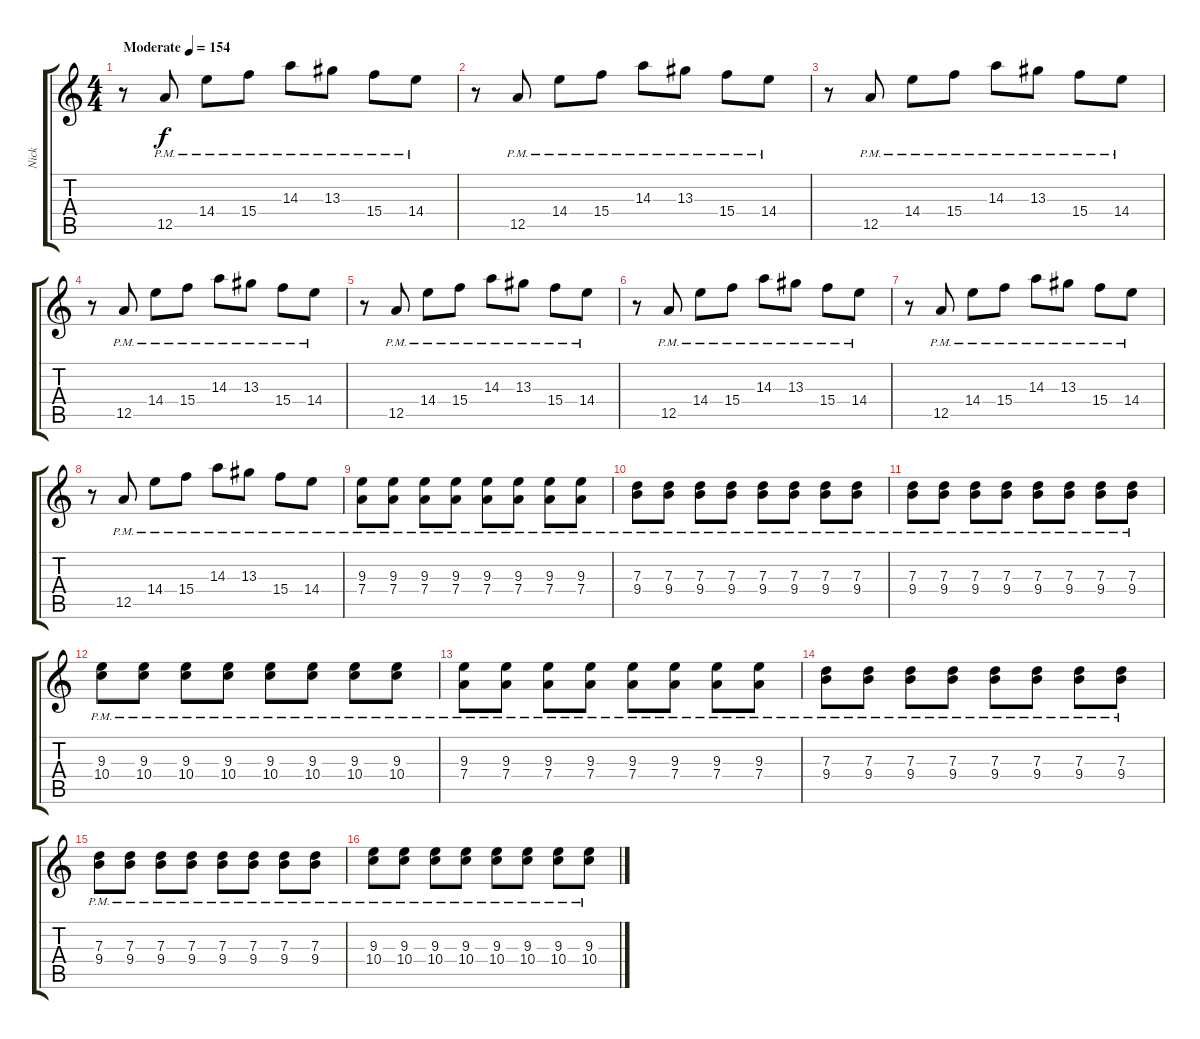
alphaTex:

\track ("Nick " "Nick ") {instrument distortionguitar}
\staff {score tabs}
\tuning (E4 B3 G3 D3 A2 D2) {hide}
\ts (4 4)
\tempo (154 "Moderate")
\clef g2
\ks c
r.8{dy f instrument distortionguitar} 12.5{pm}.8 14.4{pm}.8 15.4{pm}.8 14.3{pm}.8 13.3{pm}.8 15.4{pm}.8 14.4{pm}.8 |
r.8 12.5{pm}.8 14.4{pm}.8 15.4{pm}.8 14.3{pm}.8 13.3{pm}.8 15.4{pm}.8 14.4{pm}.8 |
r.8 12.5{pm}.8 14.4{pm}.8 15.4{pm}.8 14.3{pm}.8 13.3{pm}.8 15.4{pm}.8 14.4{pm}.8 |
r.8 12.5{pm}.8 14.4{pm}.8 15.4{pm}.8 14.3{pm}.8 13.3{pm}.8 15.4{pm}.8 14.4{pm}.8 |
r.8 12.5{pm}.8 14.4{pm}.8 15.4{pm}.8 14.3{pm}.8 13.3{pm}.8 15.4{pm}.8 14.4{pm}.8 |
r.8 12.5{pm}.8 14.4{pm}.8 15.4{pm}.8 14.3{pm}.8 13.3{pm}.8 15.4{pm}.8 14.4{pm}.8 |
r.8 12.5{pm}.8 14.4{pm}.8 15.4{pm}.8 14.3{pm}.8 13.3{pm}.8 15.4{pm}.8 14.4{pm}.8 |
r.8 12.5{pm}.8 14.4{pm}.8 15.4{pm}.8 14.3{pm}.8 13.3{pm}.8 15.4{pm}.8 14.4{pm}.8 |
(9.3{pm} 7.4{pm}).8 (9.3{pm} 7.4{pm}).8 (9.3{pm} 7.4{pm}).8 (9.3{pm} 7.4{pm}).8 (9.3{pm} 7.4{pm}).8 (9.3{pm} 7.4{pm}).8 (9.3{pm} 7.4{pm}).8 (9.3{pm} 7.4{pm}).8 |
(7.3{pm} 9.4{pm}).8 (7.3{pm} 9.4{pm}).8 (7.3{pm} 9.4{pm}).8 (7.3{pm} 9.4{pm}).8 (7.3{pm} 9.4{pm}).8 (7.3{pm} 9.4{pm}).8 (7.3{pm} 9.4{pm}).8 (7.3{pm} 9.4{pm}).8 |
(7.3{pm} 9.4{pm}).8 (7.3{pm} 9.4{pm}).8 (7.3{pm} 9.4{pm}).8 (7.3{pm} 9.4{pm}).8 (7.3{pm} 9.4{pm}).8 (7.3{pm} 9.4{pm}).8 (7.3{pm} 9.4{pm}).8 (7.3{pm} 9.4{pm}).8 |
(9.3{pm} 10.4{pm}).8 (9.3{pm} 10.4{pm}).8 (9.3{pm} 10.4{pm}).8 (9.3{pm} 10.4{pm}).8 (9.3{pm} 10.4{pm}).8 (9.3{pm} 10.4{pm}).8 (9.3{pm} 10.4{pm}).8 (9.3{pm} 10.4{pm}).8 |
(9.3{pm} 7.4{pm}).8 (9.3{pm} 7.4{pm}).8 (9.3{pm} 7.4{pm}).8 (9.3{pm} 7.4{pm}).8 (9.3{pm} 7.4{pm}).8 (9.3{pm} 7.4{pm}).8 (9.3{pm} 7.4{pm}).8 (9.3{pm} 7.4{pm}).8 |
(7.3{pm} 9.4{pm}).8 (7.3{pm} 9.4{pm}).8 (7.3{pm} 9.4{pm}).8 (7.3{pm} 9.4{pm}).8 (7.3{pm} 9.4{pm}).8 (7.3{pm} 9.4{pm}).8 (7.3{pm} 9.4{pm}).8 (7.3{pm} 9.4{pm}).8 |
(7.3{pm} 9.4{pm}).8 (7.3{pm} 9.4{pm}).8 (7.3{pm} 9.4{pm}).8 (7.3{pm} 9.4{pm}).8 (7.3{pm} 9.4{pm}).8 (7.3{pm} 9.4{pm}).8 (7.3{pm} 9.4{pm}).8 (7.3{pm} 9.4{pm}).8 |
(9.3{pm} 10.4{pm}).8 (9.3{pm} 10.4{pm}).8 (9.3{pm} 10.4{pm}).8 (9.3{pm} 10.4{pm}).8 (9.3{pm} 10.4{pm}).8 (9.3{pm} 10.4{pm}).8 (9.3{pm} 10.4{pm}).8 (9.3{pm} 10.4{pm}).8
